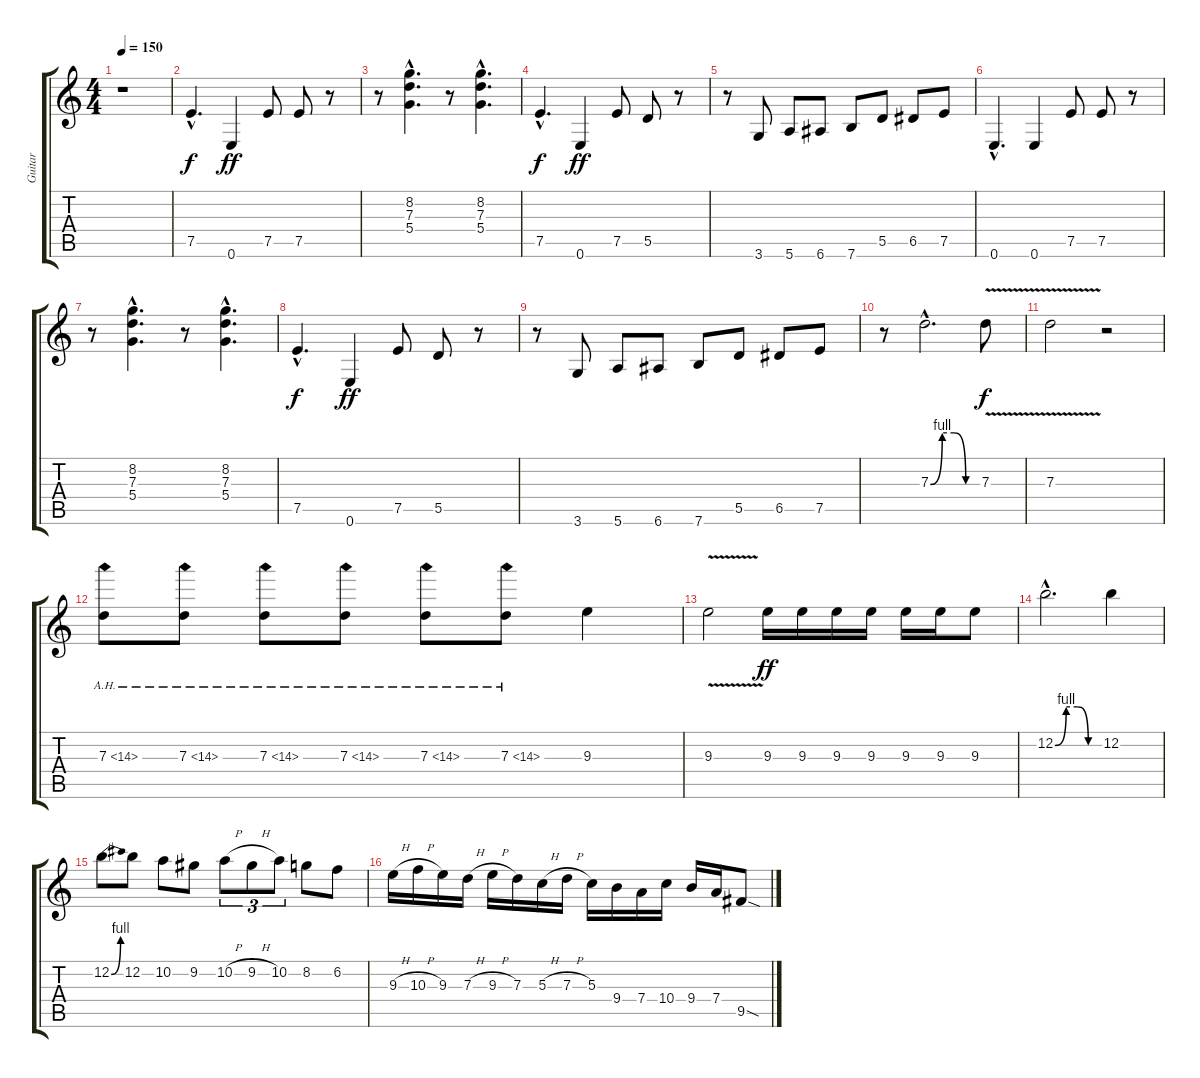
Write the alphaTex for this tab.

\track ("Guitar" "Guitar") {instrument overdrivenguitar}
\staff {score tabs}
\tuning (E4 B3 G3 D3 A2 E2) {hide}
\ts (4 4)
\tempo 150
\clef g2
\ks c
r.1{dy ff} |
7.5{hac}.4{d dy f} 0.6.4{dy ff} 7.5.8 7.5.8 r.8 |
r.8 (8.2{hac} 7.3{hac} 5.4{hac}).4{d} r.8 (8.2{hac} 7.3{hac} 5.4{hac}).4{d} |
7.5{hac}.4{d dy f} 0.6.4{dy ff} 7.5.8 5.5.8 r.8 |
r.8 3.6.8 5.6.8 6.6.8 7.6.8 5.5.8 6.5.8 7.5.8 |
0.6{hac}.4{d} 0.6.4 7.5.8 7.5.8 r.8 |
r.8 (8.2{hac} 7.3{hac} 5.4{hac}).4{d} r.8 (8.2{hac} 7.3{hac} 5.4{hac}).4{d} |
7.5{hac}.4{d dy f} 0.6.4{dy ff} 7.5.8 5.5.8 r.8 |
r.8 3.6.8 5.6.8 6.6.8 7.6.8 5.5.8 6.5.8 7.5.8 |
r.8 7.3{be (custom 0 0 15 4 30 4 45 0 60 0) hac}.2{d} 7.3{v}.8{dy f} |
7.3{v}.2 r.2 |
7.3{ah 7}.8 7.3{ah 7}.8 7.3{ah 7}.8 7.3{ah 7}.8 7.3{ah 7}.8 7.3{ah 7}.8 9.3.4 |
9.3{v}.2 9.3.16{dy ff} 9.3.16 9.3.16 9.3.16 9.3.16 9.3.16 9.3.8 |
12.2{be (custom 0 0 15 4 30 4 45 0 60 0) hac}.2{d} 12.2.4 |
12.2{be (bend 0 0 60 4)}.8 12.2.8 10.2.8 9.2.8 10.2{h}.8{tu (3 2)} 9.2{h}.8{tu (3 2)} 10.2.8{tu (3 2)} 8.2.8 6.2.8 |
9.3{h}.16 10.3{h}.16 9.3.16 7.3{h}.16 9.3{h}.16 7.3.16 5.3{h}.16 7.3{h}.16 5.3.16 9.4.16 7.4.16 10.4.16 9.4.16 7.4.16 9.5{sod}.8
